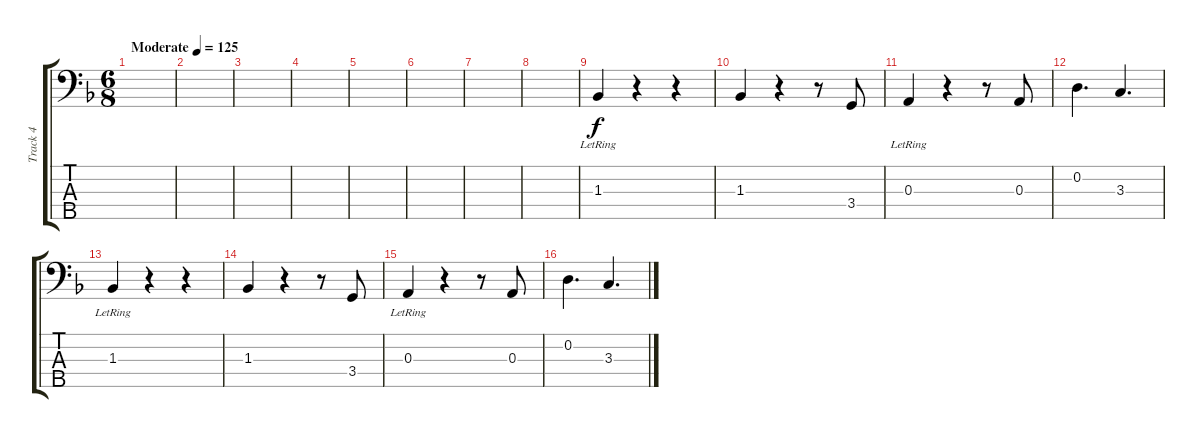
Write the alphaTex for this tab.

\track ("Track 4" "Track 4") {instrument electricbassfinger}
\staff {score tabs}
\tuning (G2 D2 A1 E1 B0) {hide}
\ts (6 8)
\tempo (125 "Moderate")
\clef f4
\ks f
|
|
|
|
|
|
|
|
1.3{lr}.4 r.4 r.4 |
1.3.4 r.4 r.8 3.4.8 |
0.3{lr}.4 r.4 r.8 0.3.8 |
0.2.4{d} 3.3.4{d} |
1.3{lr}.4 r.4 r.4 |
1.3.4 r.4 r.8 3.4.8 |
0.3{lr}.4 r.4 r.8 0.3.8 |
0.2.4{d} 3.3.4{d}
